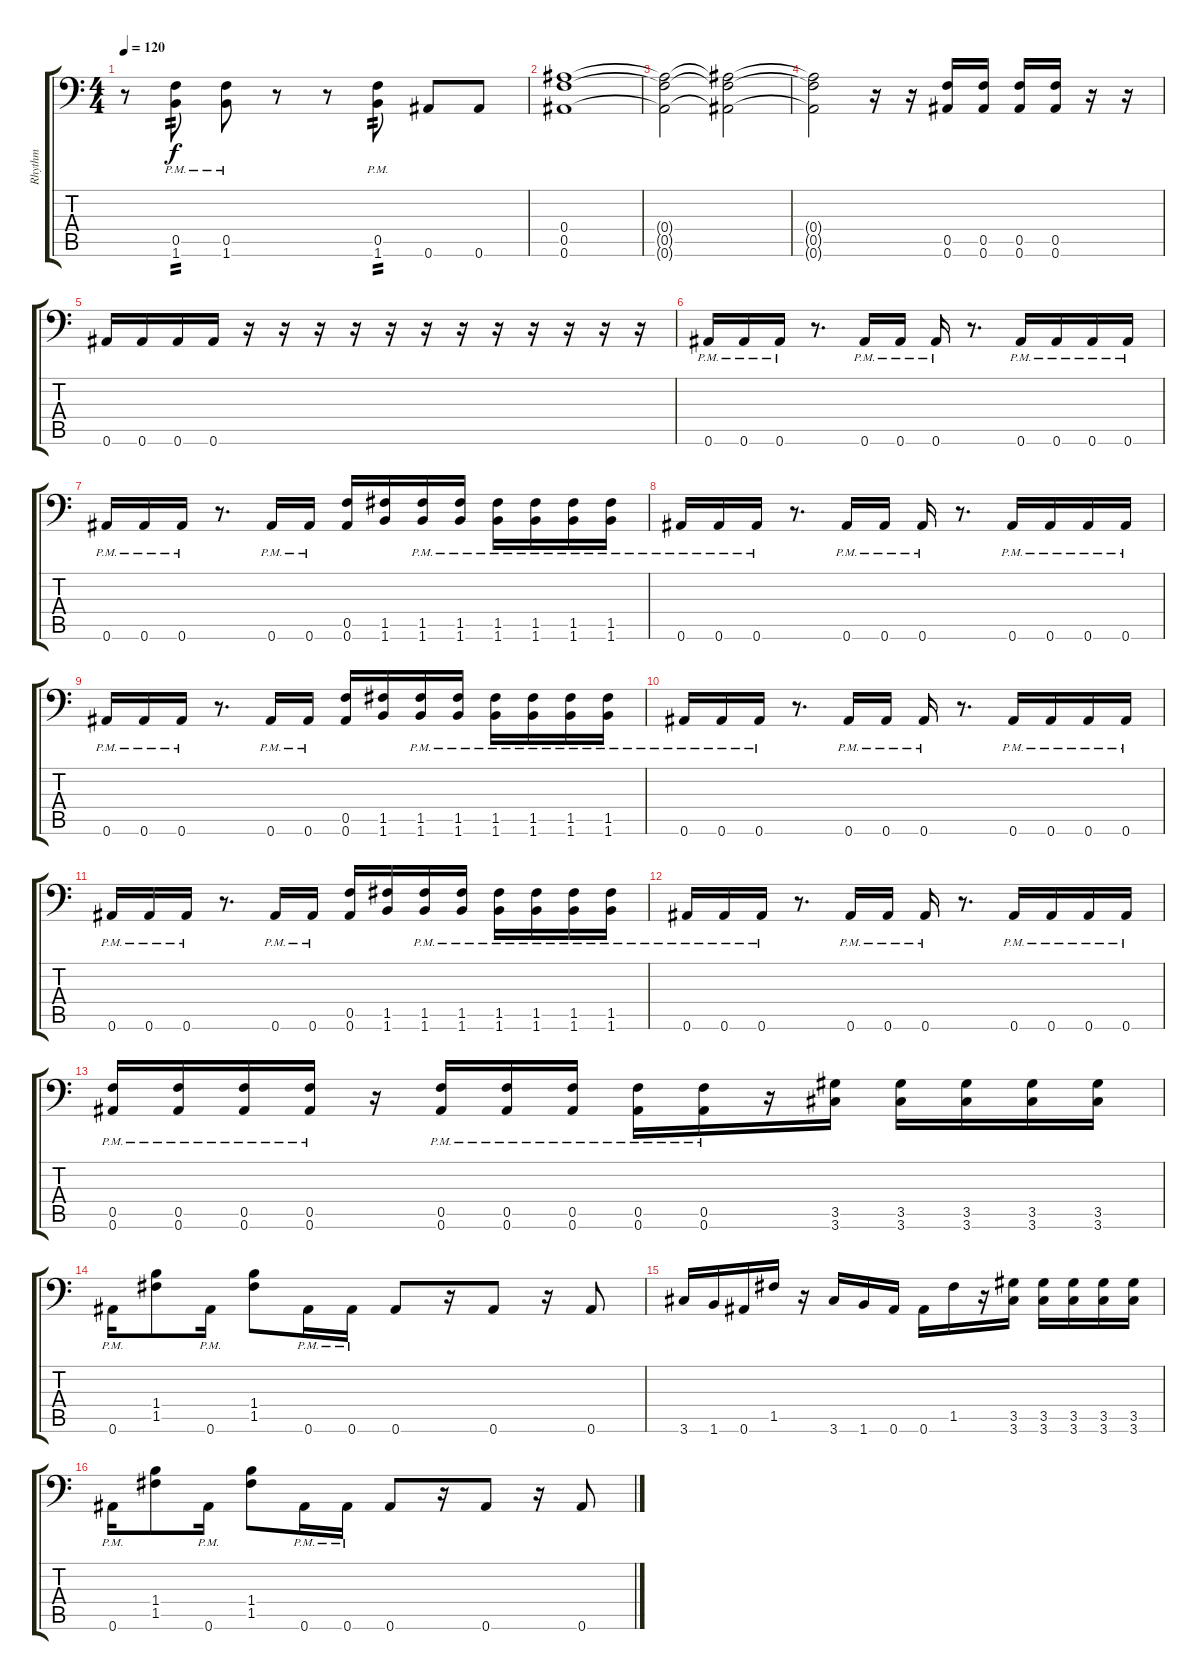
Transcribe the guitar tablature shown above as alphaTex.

\track ("Rhythm" "Rhythm") {instrument distortionguitar}
\staff {score tabs}
\tuning (C4 G3 Eb3 Bb2 F2 Bb1) {hide}
\ts (4 4)
\tempo 120
\clef f4
\ks c
r.8{dy f} (0.5{pm} 1.6{pm}).8{tp 2} (0.5{pm} 1.6{pm}).8 r.8 r.8 (0.5{pm} 1.6{pm}).8{tp 2} 0.6.8 0.6.8 |
(0.4 0.5 0.6).1 |
(0.4{t} 0.5{t} 0.6{t}).2 (0.4{t} 0.5{t} 0.6{t}).2 |
(0.4{t} 0.5{t} 0.6{t}).2 r.16 r.16 (0.5 0.6).16 (0.5 0.6).16 (0.5 0.6).16 (0.5 0.6).16 r.16 r.16 |
0.6.16 0.6.16 0.6.16 0.6.16 r.16 r.16 r.16 r.16 r.16 r.16 r.16 r.16 r.16 r.16 r.16 r.16 |
0.6{pm}.16 0.6{pm}.16 0.6{pm}.16 r.8{d} 0.6{pm}.16 0.6{pm}.16 0.6{pm}.16 r.8{d} 0.6{pm}.16 0.6{pm}.16 0.6{pm}.16 0.6{pm}.16 |
0.6{pm}.16 0.6{pm}.16 0.6{pm}.16 r.8{d} 0.6{pm}.16 0.6{pm}.16 (0.5 0.6).16 (1.5 1.6).16 (1.5{pm} 1.6{pm}).16 (1.5{pm} 1.6{pm}).16 (1.5{pm} 1.6{pm}).16 (1.5{pm} 1.6{pm}).16 (1.5{pm} 1.6{pm}).16 (1.5{pm} 1.6{pm}).16 |
0.6{pm}.16 0.6{pm}.16 0.6{pm}.16 r.8{d} 0.6{pm}.16 0.6{pm}.16 0.6{pm}.16 r.8{d} 0.6{pm}.16 0.6{pm}.16 0.6{pm}.16 0.6{pm}.16 |
0.6{pm}.16 0.6{pm}.16 0.6{pm}.16 r.8{d} 0.6{pm}.16 0.6{pm}.16 (0.5 0.6).16 (1.5 1.6).16 (1.5{pm} 1.6{pm}).16 (1.5{pm} 1.6{pm}).16 (1.5{pm} 1.6{pm}).16 (1.5{pm} 1.6{pm}).16 (1.5{pm} 1.6{pm}).16 (1.5{pm} 1.6{pm}).16 |
0.6{pm}.16 0.6{pm}.16 0.6{pm}.16 r.8{d} 0.6{pm}.16 0.6{pm}.16 0.6{pm}.16 r.8{d} 0.6{pm}.16 0.6{pm}.16 0.6{pm}.16 0.6{pm}.16 |
0.6{pm}.16 0.6{pm}.16 0.6{pm}.16 r.8{d} 0.6{pm}.16 0.6{pm}.16 (0.5 0.6).16 (1.5 1.6).16 (1.5{pm} 1.6{pm}).16 (1.5{pm} 1.6{pm}).16 (1.5{pm} 1.6{pm}).16 (1.5{pm} 1.6{pm}).16 (1.5{pm} 1.6{pm}).16 (1.5{pm} 1.6{pm}).16 |
0.6{pm}.16 0.6{pm}.16 0.6{pm}.16 r.8{d} 0.6{pm}.16 0.6{pm}.16 0.6{pm}.16 r.8{d} 0.6{pm}.16 0.6{pm}.16 0.6{pm}.16 0.6{pm}.16 |
(0.5{pm} 0.6{pm}).16 (0.5{pm} 0.6{pm}).16 (0.5{pm} 0.6{pm}).16 (0.5{pm} 0.6{pm}).16 r.16 (0.5{pm} 0.6{pm}).16 (0.5{pm} 0.6{pm}).16 (0.5{pm} 0.6{pm}).16 (0.5{pm} 0.6{pm}).16 (0.5{pm} 0.6{pm}).16 r.16 (3.5 3.6).16 (3.5 3.6).16 (3.5 3.6).16 (3.5 3.6).16 (3.5 3.6).16 |
0.6{pm}.16 (1.4 1.5).8 0.6{pm}.16 (1.4 1.5).8 0.6{pm}.16 0.6{pm}.16 0.6.8 r.16 0.6.8 r.16 0.6.8 |
3.6.16 1.6.16 0.6.16 1.5.16 r.16 3.6.16 1.6.16 0.6.16 0.6.16 1.5.16 r.16 (3.5 3.6).16 (3.5 3.6).16 (3.5 3.6).16 (3.5 3.6).16 (3.5 3.6).16 |
0.6{pm}.16 (1.4 1.5).8 0.6{pm}.16 (1.4 1.5).8 0.6{pm}.16 0.6{pm}.16 0.6.8 r.16 0.6.8 r.16 0.6.8
